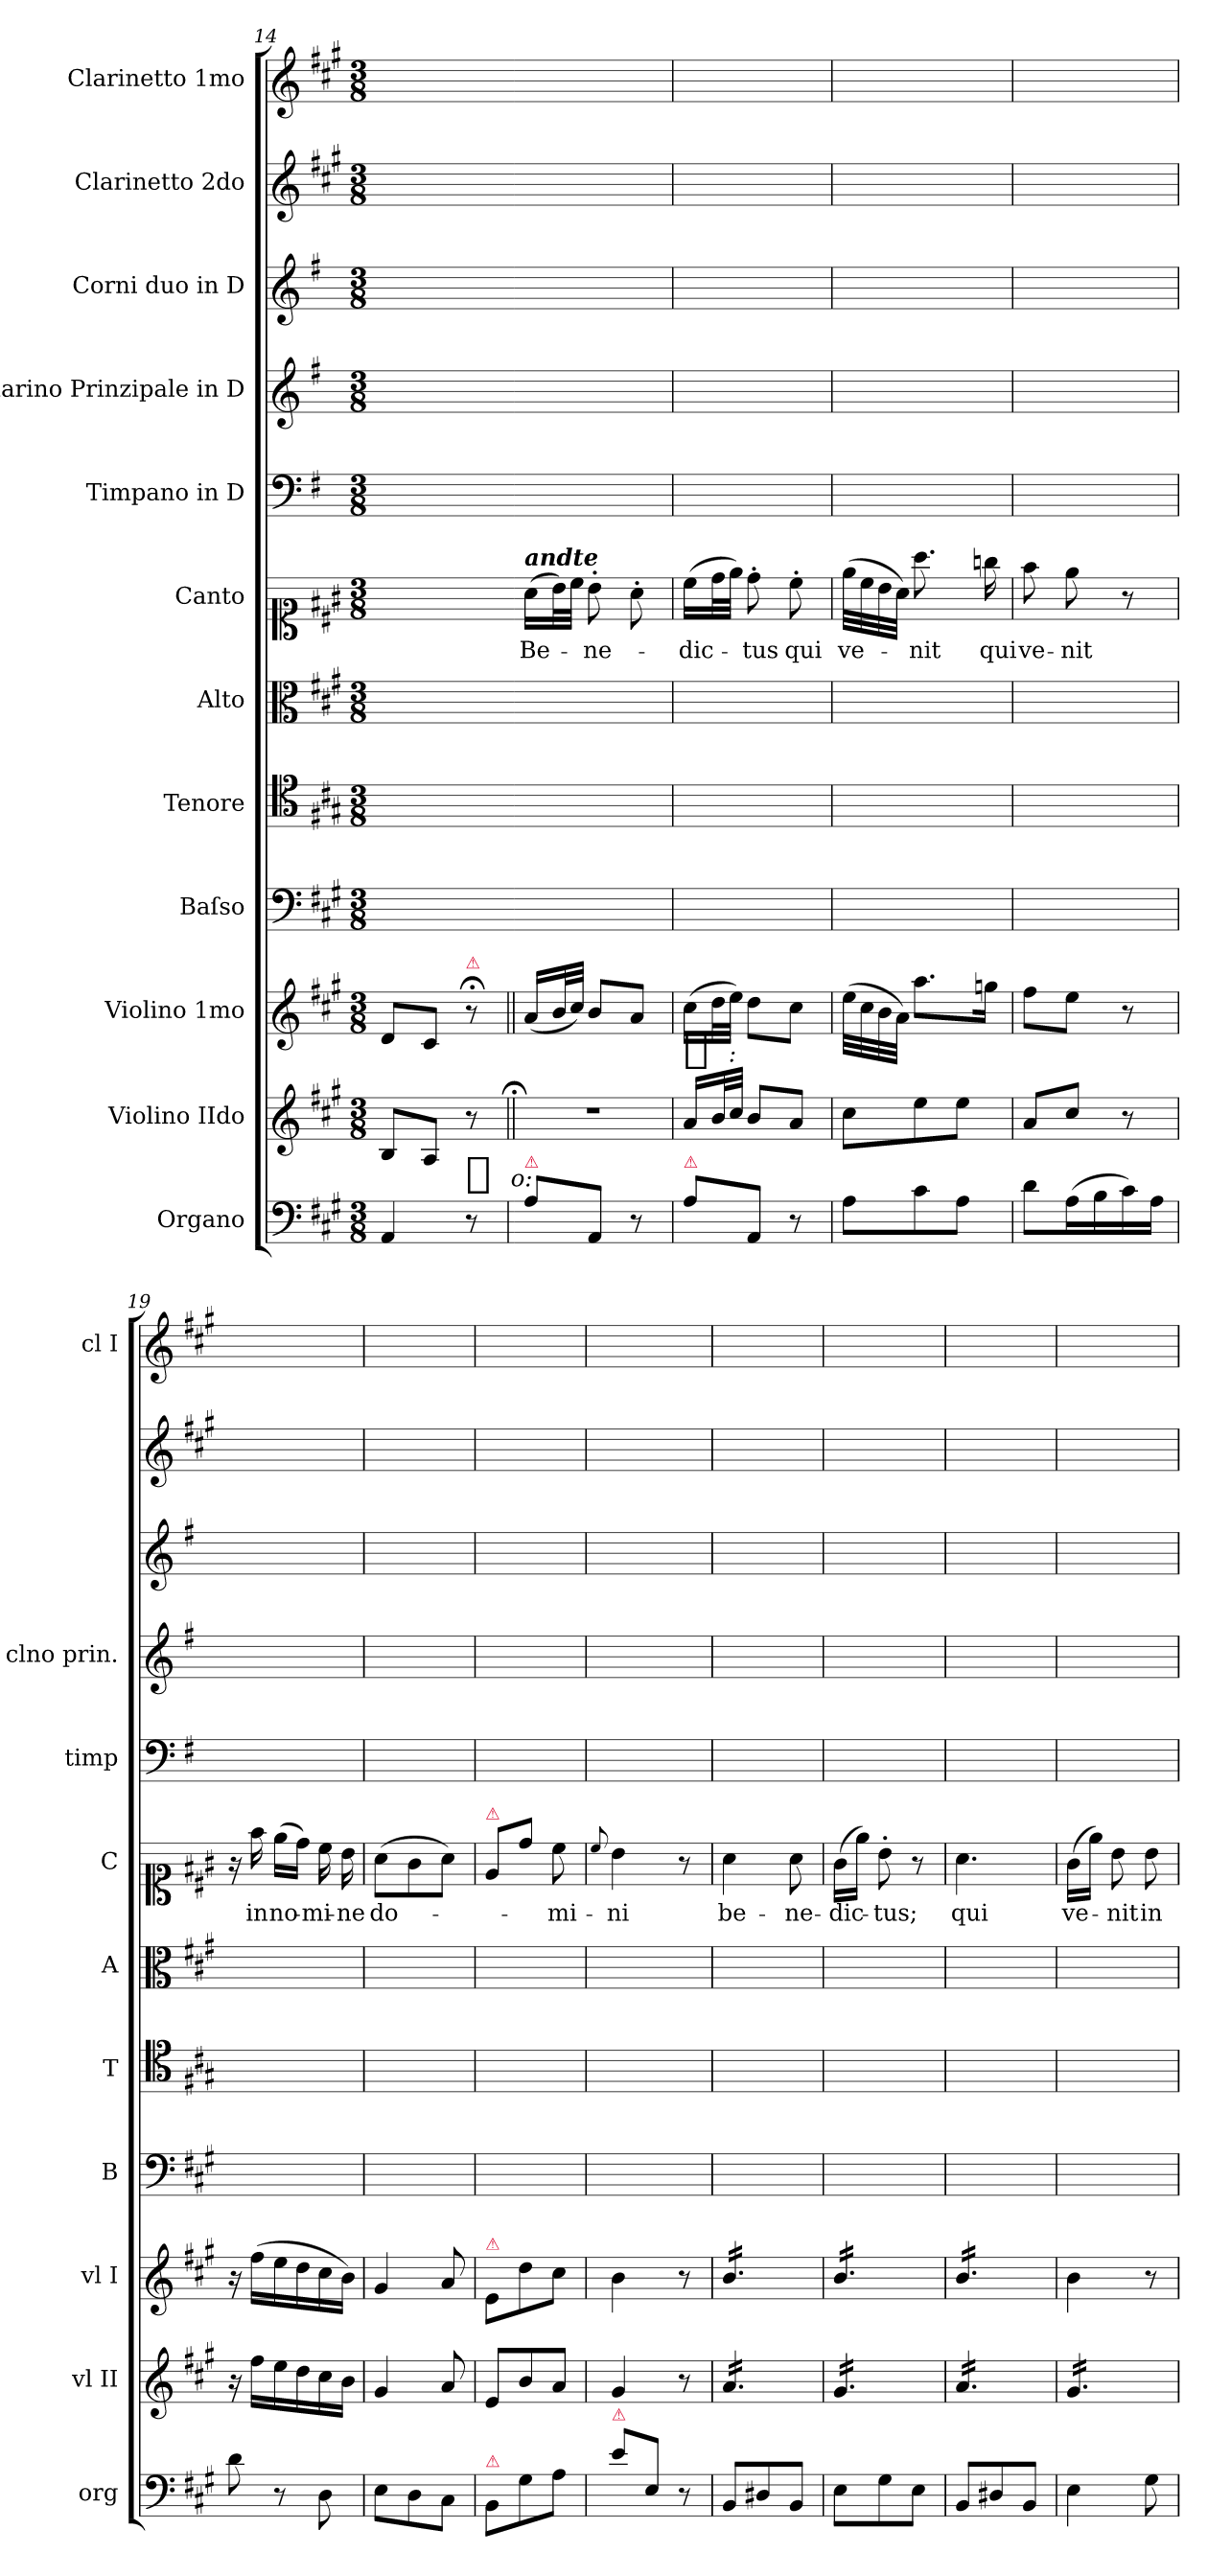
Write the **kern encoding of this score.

**kern	**dynam	**kern	**dynam	**kern	**kern	**kern	**kern	**kern	**text	**kern	**kern	**kern	**kern	**kern
*part12	*part12	*part11	*part11	*part10	*part9	*part8	*part7	*part6	*part6	*part5	*part4	*part3	*part2	*part1
*staff12	*staff12	*staff11	*staff11	*staff10	*staff9	*staff8	*staff7	*staff6	*staff6	*staff5	*staff4	*staff3	*staff2	*staff1
*I"Organo	*	*I"Violino IIdo	*	*I"Violino 1mo	*I"Baſso	*I"Tenore	*I"Alto	*I"Canto	*	*I"Timpano in D	*I"Clarino Prinzipale in D	*I"Corni duo in D	*I"Clarinetto 2do	*I"Clarinetto 1mo
*I'org	*	*I'vl II	*	*I'vl I	*I'B	*I'T	*I'A	*I'C	*	*I'timp	*I'clno prin.	*	*	*I'cl I
*clefF4	*	*clefG2	*	*clefG2	*clefF4	*clefC4	*clefC3	*clefC1	*	*clefF4	*clefG2	*clefG2	*clefG2	*clefG2
*	*	*	*	*	*	*	*	*	*	*ITrd-1c-2	*ITrd-1c-2	*ITrd6c10	*	*
*k[f#c#g#]	*	*k[f#c#g#]	*	*k[f#c#g#]	*k[f#c#g#]	*k[f#c#g#]	*k[f#c#g#]	*k[f#c#g#]	*	*k[f#c#g#]	*k[f#c#g#]	*k[f#c#g#]	*k[f#c#g#]	*k[f#c#g#]
*M3/8	*	*M3/8	*	*M3/8	*M3/8	*M3/8	*M3/8	*M3/8	*	*M3/8	*M3/8	*M3/8	*M3/8	*M3/8
=14	=14	=14	=14	=14	=14	=14	=14	=14	=14	=14	=14	=14	=14	=14
4AA/	.	8B/L	.	8d/L	4.ryy	4.ryy	4.ryy	4.ryy	.	4.ryy	4.ryy	4.ryy	4.ryy	4.ryy
.	.	8A/J	.	8c#/J	.	.	.	.	.	.	.	.	.	.
!	!	!	!	!LO:TX:a:color=crimson:t=⚠	!	!	!	!	!	!	!	!	!	!
!	!LO:DY:a:t=%s o&colon;	!	!	!	!	!	!	!	!	!	!	!	!	!
8r	pp	8r	.	8r;<	.	.	.	.	.	.	.	.	.	.
=15	=15	=15||;	=15	=15||	=15	=15	=15	=15	=15	=15	=15	=15	=15	=15
!	!	!	!	!	!	!	!	!LO:TX:a:Bi:t=andte	!	!	!	!	!	!
!LO:TX:a:color=crimson:t=⚠	!	!	!	!	!	!	!	!	!	!	!	!	!	!
8A\L	.	4.r	.	(<16a/LL	4.ryy	4.ryy	4.ryy	(>16a\LL	Be-	4.ryy	4.ryy	4.ryy	4.ryy	4.ryy
.	.	.	.	32b/L	.	.	.	32b\L)	.	.	.	.	.	.
.	.	.	.	32cc#/JJJ)	.	.	.	32cc#\JJJ	.	.	.	.	.	.
8AA/J	.	.	.	8b/L	.	.	.	8b'>\	-ne-	.	.	.	.	.
8r	.	.	.	8a/J	.	.	.	8a'>\	.	.	.	.	.	.
=16	=16	=16	=16	=16	=16	=16	=16	=16	=16	=16	=16	=16	=16	=16
!LO:TX:a:color=crimson:t=⚠	!	!	!	!	!	!	!	!	!	!	!	!	!	!
!	!	!	!LO:DY:a:t=%s &colon;	!	!	!	!	!	!	!	!	!	!	!
8A\L	.	16a/LL	p	(>16cc#\LL	4.ryy	4.ryy	4.ryy	(>16cc#\LL	-dic-	4.ryy	4.ryy	4.ryy	4.ryy	4.ryy
.	.	32b/L	.	32dd\L	.	.	.	32dd\L	.	.	.	.	.	.
.	.	32cc#/JJJ	.	32ee\JJJ)	.	.	.	32ee\JJJ)	.	.	.	.	.	.
8AA/J	.	8b/L	.	8dd\L	.	.	.	8dd'>\	-tus	.	.	.	.	.
8r	.	8a/J	.	8cc#\J	.	.	.	8cc#'>\	qui	.	.	.	.	.
=17	=17	=17	=17	=17	=17	=17	=17	=17	=17	=17	=17	=17	=17	=17
8A\L	.	8cc#\L	.	(>32ee\LLL	4.ryy	4.ryy	4.ryy	(>32ee\LLL	ve-	4.ryy	4.ryy	4.ryy	4.ryy	4.ryy
.	.	.	.	32cc#\	.	.	.	32cc#\	.	.	.	.	.	.
.	.	.	.	32b\	.	.	.	32b\	.	.	.	.	.	.
.	.	.	.	32a\JJJ)	.	.	.	32a\JJJ)	.	.	.	.	.	.
8c#\	.	8ee\	.	8.aa\L	.	.	.	8.aa\	-nit	.	.	.	.	.
8A\J	.	8ee\J	.	.	.	.	.	.	.	.	.	.	.	.
.	.	.	.	16ggn\Jk	.	.	.	16ggn\	qui	.	.	.	.	.
=18	=18	=18	=18	=18	=18	=18	=18	=18	=18	=18	=18	=18	=18	=18
8d\L	.	8a/L	.	8ff#\L	4.ryy	4.ryy	4.ryy	8ff#\	ve-	4.ryy	4.ryy	4.ryy	4.ryy	4.ryy
(>16A\L	.	8cc#/J	.	8ee\J	.	.	.	8ee\	-nit	.	.	.	.	.
16B\	.	.	.	.	.	.	.	.	.	.	.	.	.	.
16c#\)	.	8r	.	8r	.	.	.	8r	.	.	.	.	.	.
16A\JJ	.	.	.	.	.	.	.	.	.	.	.	.	.	.
=19	=19	=19	=19	=19	=19	=19	=19	=19	=19	=19	=19	=19	=19	=19
8d\	.	16r	.	16r	4.ryy	4.ryy	4.ryy	16r	.	4.ryy	4.ryy	4.ryy	4.ryy	4.ryy
.	.	16ff#\LL	.	(>16ff#\LL	.	.	.	16ff#\	in	.	.	.	.	.
8r	.	16ee\	.	16ee\	.	.	.	(>16ee\LL	no-	.	.	.	.	.
.	.	16dd\	.	16dd\	.	.	.	16dd\JJ)	.	.	.	.	.	.
8D\	.	16cc#\	.	16cc#\	.	.	.	16cc#\	-mi-	.	.	.	.	.
.	.	16b\JJ	.	16b\JJ)	.	.	.	16b\	-ne	.	.	.	.	.
=20	=20	=20	=20	=20	=20	=20	=20	=20	=20	=20	=20	=20	=20	=20
8E\L	.	4g#/	.	4g#/	4.ryy	4.ryy	4.ryy	(>8a\L	do-	4.ryy	4.ryy	4.ryy	4.ryy	4.ryy
8D\	.	.	.	.	.	.	.	8g#\	.	.	.	.	.	.
8C#\J	.	8a/	.	8a/	.	.	.	8a\J)	.	.	.	.	.	.
=21	=21	=21	=21	=21	=21	=21	=21	=21	=21	=21	=21	=21	=21	=21
!	!	!	!	!	!	!	!	!LO:TX:a:color=crimson:t=⚠	!	!	!	!	!	!
!	!	!	!	!LO:TX:a:color=crimson:t=⚠	!	!	!	!	!	!	!	!	!	!
!LO:TX:a:color=crimson:t=⚠	!	!	!	!	!	!	!	!	!	!	!	!	!	!
8BB/L	.	8e/L	.	8e/L	4.ryy	4.ryy	4.ryy	8e/L	.	4.ryy	4.ryy	4.ryy	4.ryy	4.ryy
8G#\	.	8b/	.	8dd\	.	.	.	8dd\J	.	.	.	.	.	.
8A\J	.	8a/J	.	8cc#\J	.	.	.	8cc#\	-mi-	.	.	.	.	.
=22	=22	=22	=22	=22	=22	=22	=22	=22	=22	=22	=22	=22	=22	=22
.	.	.	.	.	.	.	.	8qqcc#/	.	.	.	.	.	.
!LO:TX:a:color=crimson:t=⚠	!	!	!	!	!	!	!	!	!	!	!	!	!	!
8e\L	.	4g#/	.	4b\	4.ryy	4.ryy	4.ryy	4b\	-ni	4.ryy	4.ryy	4.ryy	4.ryy	4.ryy
8E/J	.	.	.	.	.	.	.	.	.	.	.	.	.	.
8r	.	8r	.	8r	.	.	.	8r	.	.	.	.	.	.
=23	=23	=23	=23	=23	=23	=23	=23	=23	=23	=23	=23	=23	=23	=23
*	*	*tremolo	*	*	*	*	*	*	*	*	*	*	*	*
*	*	*	*	*tremolo	*	*	*	*	*	*	*	*	*	*
8BB/L	.	16a/LL	.	16b/LL	4.ryy	4.ryy	4.ryy	4a\	be-	4.ryy	4.ryy	4.ryy	4.ryy	4.ryy
.	.	16a/	.	16b/	.	.	.	.	.	.	.	.	.	.
8D#X/	.	16a/	.	16b/	.	.	.	.	.	.	.	.	.	.
.	.	16a/	.	16b/	.	.	.	.	.	.	.	.	.	.
8BB/J	.	16a/	.	16b/	.	.	.	8a\	-ne-	.	.	.	.	.
.	.	16a/JJ	.	16b/JJ	.	.	.	.	.	.	.	.	.	.
=24	=24	=24	=24	=24	=24	=24	=24	=24	=24	=24	=24	=24	=24	=24
8E\L	.	16g#/LL	.	16b/LL	4.ryy	4.ryy	4.ryy	(>16g#\LL	-dic-	4.ryy	4.ryy	4.ryy	4.ryy	4.ryy
.	.	16g#/	.	16b/	.	.	.	16ee\JJ)	.	.	.	.	.	.
8G#\	.	16g#/	.	16b/	.	.	.	8b'>\	-tus;	.	.	.	.	.
.	.	16g#/	.	16b/	.	.	.	.	.	.	.	.	.	.
8E\J	.	16g#/	.	16b/	.	.	.	8r	.	.	.	.	.	.
.	.	16g#/JJ	.	16b/JJ	.	.	.	.	.	.	.	.	.	.
=25	=25	=25	=25	=25	=25	=25	=25	=25	=25	=25	=25	=25	=25	=25
8BB/L	.	16a/LL	.	16b/LL	4.ryy	4.ryy	4.ryy	4.a\	qui	4.ryy	4.ryy	4.ryy	4.ryy	4.ryy
.	.	16a/	.	16b/	.	.	.	.	.	.	.	.	.	.
8D#X/	.	16a/	.	16b/	.	.	.	.	.	.	.	.	.	.
.	.	16a/	.	16b/	.	.	.	.	.	.	.	.	.	.
8BB/J	.	16a/	.	16b/	.	.	.	.	.	.	.	.	.	.
.	.	16a/JJ	.	16b/JJ	.	.	.	.	.	.	.	.	.	.
*	*	*	*	*Xtremolo	*	*	*	*	*	*	*	*	*	*
=26	=26	=26	=26	=26	=26	=26	=26	=26	=26	=26	=26	=26	=26	=26
4E\	.	16g#/LL	.	4b\	4.ryy	4.ryy	4.ryy	(>16g#\LL	ve-	4.ryy	4.ryy	4.ryy	4.ryy	4.ryy
.	.	16g#/	.	.	.	.	.	16ee\JJ)	.	.	.	.	.	.
.	.	16g#/	.	.	.	.	.	8b\	-nit	.	.	.	.	.
.	.	16g#/	.	.	.	.	.	.	.	.	.	.	.	.
8G#\	.	16g#/	.	8r	.	.	.	8b\	in	.	.	.	.	.
.	.	16g#/JJ	.	.	.	.	.	.	.	.	.	.	.	.
*	*	*Xtremolo	*	*	*	*	*	*	*	*	*	*	*	*
=	=	=	=	=	=	=	=	=	=	=	=	=	=	=
*-	*-	*-	*-	*-	*-	*-	*-	*-	*-	*-	*-	*-	*-	*-
